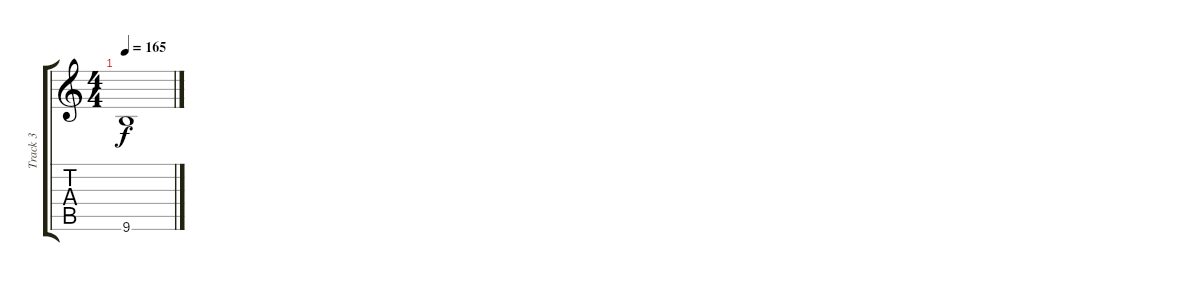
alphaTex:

\track ("Track 3" "Track 3") {instrument electricbassfinger}
\staff {score tabs}
\tuning (E4 B3 G3 D3 A2 D2) {hide}
\ts (4 4)
\tempo 165
\clef g2
\ks c
9.6.1{dy f}
